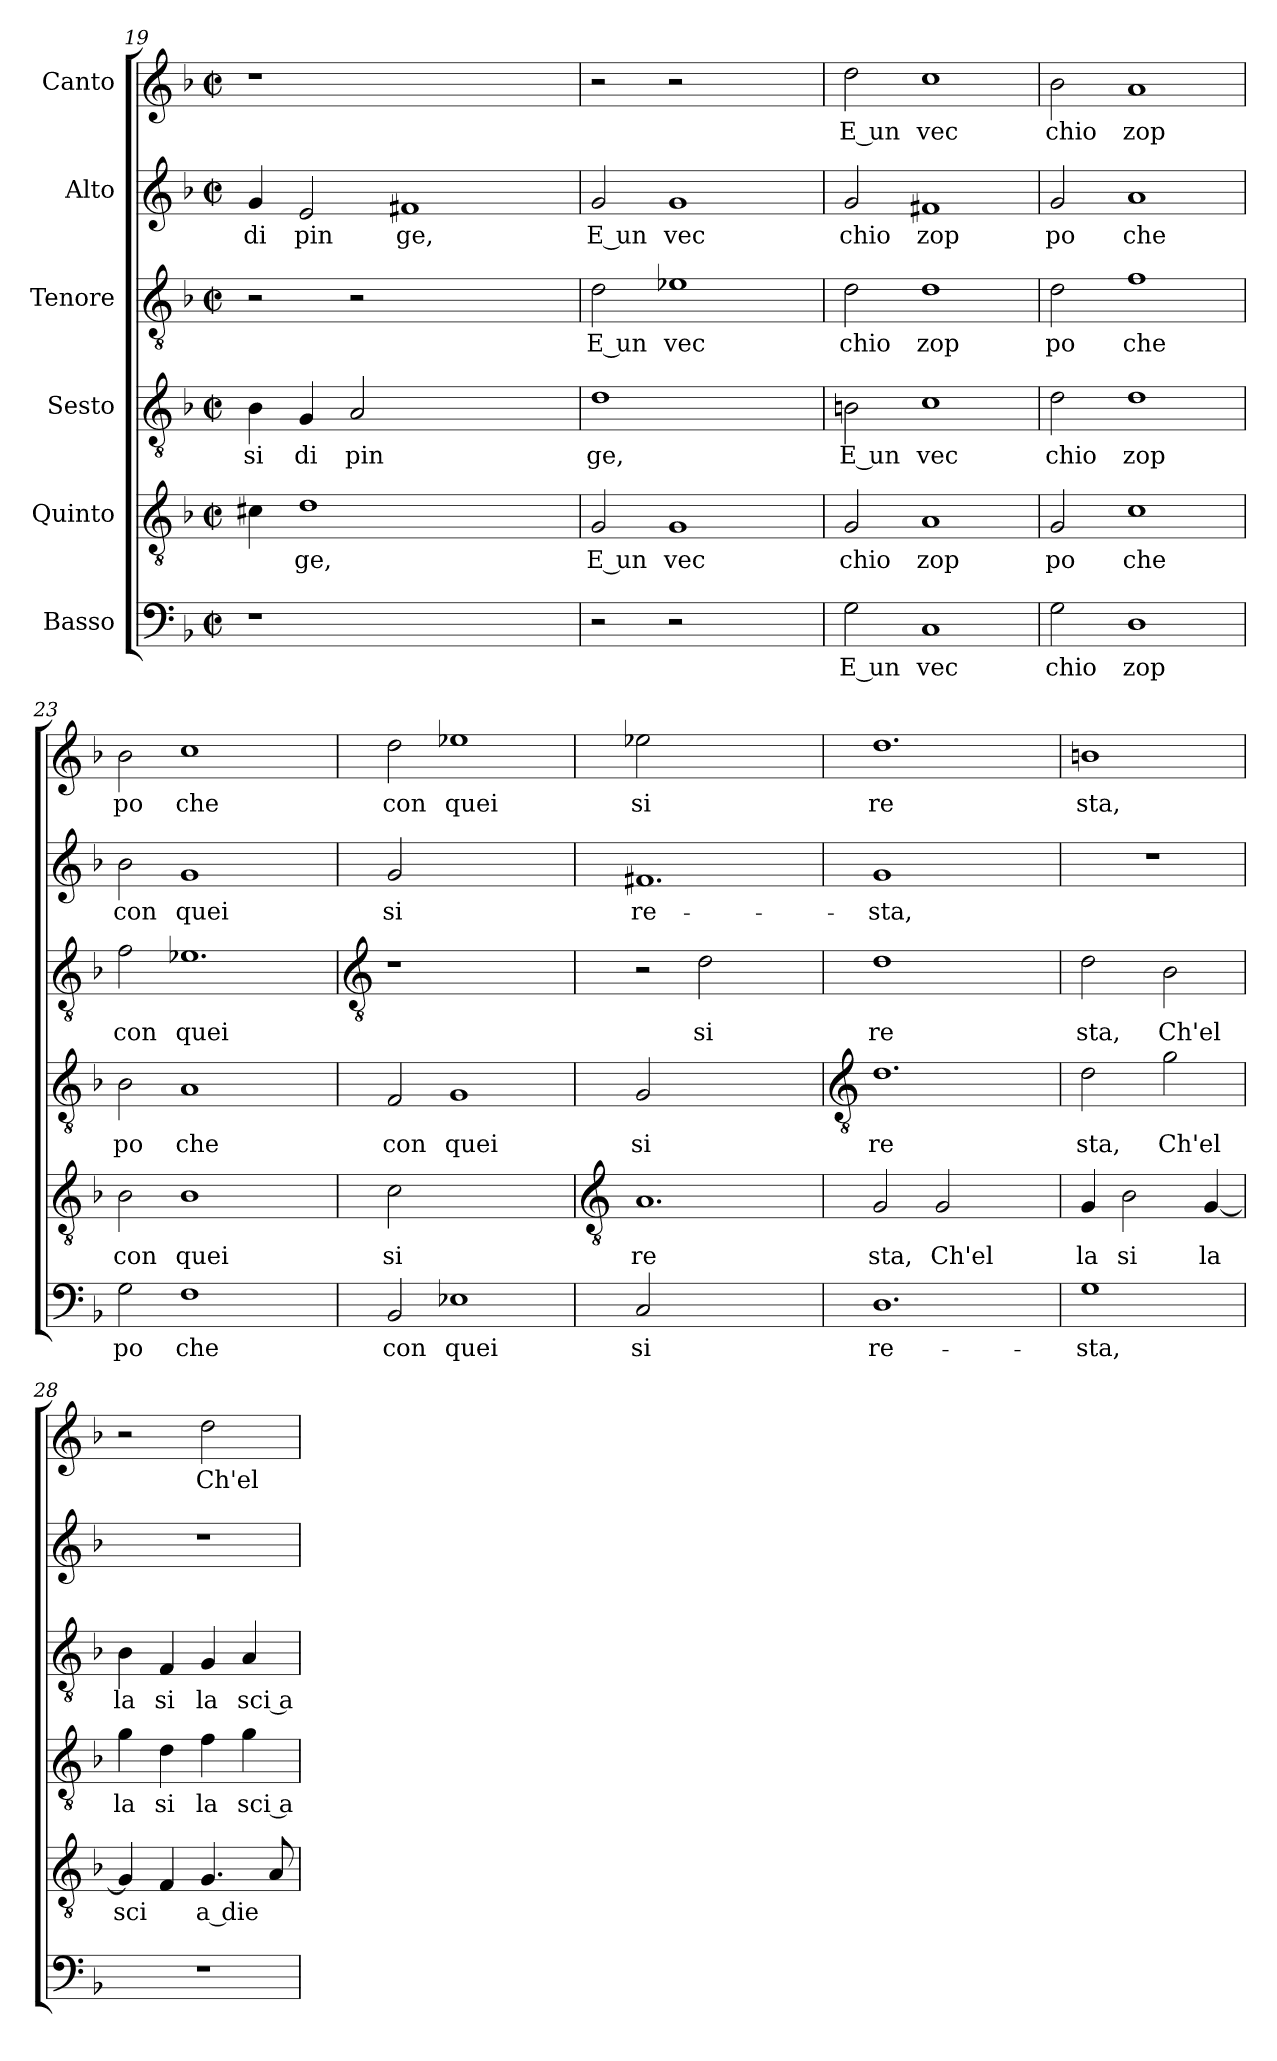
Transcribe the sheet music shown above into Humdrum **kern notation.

**kern	**text	**kern	**text	**kern	**text	**kern	**text	**kern	**text	**kern	**text
*part6	*part6	*part5	*part5	*part4	*part4	*part3	*part3	*part2	*part2	*part1	*part1
*staff6	*staff6	*staff5	*staff5	*staff4	*staff4	*staff3	*staff3	*staff2	*staff2	*staff1	*staff1
*I"Basso	*	*I"Quinto	*	*I"Sesto	*	*I"Tenore	*	*I"Alto	*	*I"Canto	*
*clefF4	*	*clefGv2	*	*clefGv2	*	*clefGv2	*	*clefG2	*	*clefG2	*
*k[b-]	*	*k[b-]	*	*k[b-]	*	*k[b-]	*	*k[b-]	*	*k[b-]	*
*F:	*	*F:	*	*F:	*	*F:	*	*F:	*	*F:	*
*M2/2	*	*M2/2	*	*M2/2	*	*M2/2	*	*M2/2	*	*M2/2	*
*met(c|)	*	*met(c|)	*	*met(c|)	*	*met(c|)	*	*met(c|)	*	*met(c|)	*
=19B	=19B	=19B	=19B	=19B	=19B	=19B	=19B	=19B	=19B	=19B	=19B
!	!	!	!	!	!LO:LY:b	!	!	!	!LO:LY:b	!	!
1r	.	4c#X\	.	4B-\	si	2r	.	4g/	di	1r	.
!	!	!	!LO:LY:b	!	!LO:LY:b	!	!	!	!LO:LY:b	!	!
.	.	1d	ge,	4G/	di	.	.	2e/	pin	.	.
!	!	!	!	!	!LO:LY:b	!	!	!	!	!	!
.	.	.	.	2A/	pin	2r	.	.	.	.	.
!	!	!	!	!	!	!	!	!	!LO:LY:b	!	!
.	.	.	.	.	.	.	.	1f#X	ge,	.	.
2.ryy	.	.	.	2.ryy	.	2.ryy	.	.	.	2.ryy	.
.	.	2ryy	.	.	.	.	.	.	.	.	.
=20A	=20A	=20A	=20A	=20A	=20A	=20A	=20A	=20A	=20A	=20A	=20A
!	!	!	!LO:LY:b	!	!LO:LY:b	!	!LO:LY:b	!	!LO:LY:b	!	!
2r	.	2G/	E un	1d	ge,	2d\	E un	2g/	E un	2r	.
!	!	!	!LO:LY:b	!	!	!	!LO:LY:b	!	!LO:LY:b	!	!
2r	.	1G	vec	.	.	1e-X	vec	1g	vec	2r	.
2ryy	.	.	.	2ryy	.	.	.	.	.	2ryy	.
=21	=21	=21	=21	=21	=21	=21	=21	=21	=21	=21	=21
!	!LO:LY:b	!	!LO:LY:b	!	!LO:LY:b	!	!LO:LY:b	!	!LO:LY:b	!	!LO:LY:b
2G\	E un	2G/	chio	2Bn\	E un	2d\	chio	2g/	chio	2dd\	E un
!	!LO:LY:b	!	!LO:LY:b	!	!LO:LY:b	!	!LO:LY:b	!	!LO:LY:b	!	!LO:LY:b
1C	vec	1A	zop	1c	vec	1d	zop	1f#X	zop	1cc	vec
=22	=22	=22	=22	=22	=22	=22	=22	=22	=22	=22	=22
!	!LO:LY:b	!	!LO:LY:b	!	!LO:LY:b	!	!LO:LY:b	!	!LO:LY:b	!	!LO:LY:b
2G\	chio	2G/	po	2d\	chio	2d\	po	2g/	po	2b-\	chio
!	!LO:LY:b	!	!LO:LY:b	!	!LO:LY:b	!	!LO:LY:b	!	!LO:LY:b	!	!LO:LY:b
1D	zop	1c	che	1d	zop	1f	che	1a	che	1a	zop
=23	=23	=23	=23	=23	=23	=23	=23	=23	=23	=23	=23
!	!LO:LY:b	!	!LO:LY:b	!	!LO:LY:b	!	!LO:LY:b	!	!LO:LY:b	!	!LO:LY:b
2G\	po	2B-\	con	2B-\	po	2f\	con	2b-\	con	2b-\	po
!	!LO:LY:b	!	!LO:LY:b	!	!LO:LY:b	!	!LO:LY:b	!	!LO:LY:b	!	!LO:LY:b
1F	che	1B-	quei	1A	che	1.e-X	quei	1g	quei	1cc	che
2ryy	.	2ryy	.	2ryy	.	.	.	2ryy	.	2ryy	.
!!LO:LB:g=z
=24	=24	=24	=24	=24	=24	=24	=24	=24	=24	=24	=24
*	*	*	*	*	*	*clefGv2	*	*	*	*	*
!	!LO:LY:b	!	!LO:LY:b	!	!LO:LY:b	!	!	!	!LO:LY:b	!	!LO:LY:b
2BB-/	con	2c\	si	2F/	con	1r	.	2g/	si	2dd\	con
!	!LO:LY:b	!	!	!	!LO:LY:b	!	!	!	!	!	!LO:LY:b
1E-X	quei	1ryy	.	1G	quei	.	.	1ryy	.	1ee-X	quei
.	.	.	.	.	.	2ryy	.	.	.	.	.
!!LO:LB:g=z
=25A	=25A	=25A	=25A	=25A	=25A	=25A	=25A	=25A	=25A	=25A	=25A
*	*	*clefGv2	*	*	*	*	*	*	*	*	*
!	!LO:LY:b	!	!LO:LY:b	!	!LO:LY:b	!	!	!	!LO:LY:b	!	!LO:LY:b
2C/	si	1.A	re	2G/	si	2r	.	1.f#X	re-	2ee-X\	si
!	!	!	!	!	!	!	!LO:LY:b	!	!	!	!
1ryy	.	.	.	1ryy	.	2d\	si	.	.	1ryy	.
.	.	.	.	.	.	2ryy	.	.	.	.	.
!!LO:LB:g=z
=26	=26	=26	=26	=26	=26	=26	=26	=26	=26	=26	=26
*	*	*	*	*clefGv2	*	*	*	*	*	*	*
!	!LO:LY:b	!	!LO:LY:b	!	!LO:LY:b	!	!LO:LY:b	!	!LO:LY:b	!	!LO:LY:b
1.D	re-	2G/	sta,	1.d	re	1d	re	1g	-sta,	1.dd	re
!	!	!	!LO:LY:b	!	!	!	!	!	!	!	!
.	.	2G/	Ch'el	.	.	.	.	.	.	.	.
.	.	2ryy	.	.	.	2ryy	.	2ryy	.	.	.
=27	=27	=27	=27	=27	=27	=27	=27	=27	=27	=27	=27
!	!LO:LY:b	!	!LO:LY:b	!	!LO:LY:b	!	!LO:LY:b	!	!	!	!LO:LY:b
1G	-sta,	4G/	la	2d\	sta,	2d\	sta,	1r	.	1bn	sta,
!	!	!	!LO:LY:b	!	!	!	!	!	!	!	!
.	.	2B-\	si	.	.	.	.	.	.	.	.
!	!	!	!	!	!LO:LY:b	!	!LO:LY:b	!	!	!	!
.	.	.	.	2g\	Ch'el	2B-\	Ch'el	.	.	.	.
!	!	!	!LO:LY:b	!	!	!	!	!	!	!	!
.	.	[4G/	la	.	.	.	.	.	.	.	.
=28	=28	=28	=28	=28	=28	=28	=28	=28	=28	=28	=28
!	!	!	!LO:LY:b	!	!LO:LY:b	!	!LO:LY:b	!	!	!	!
1r	.	4G/]	sci	4g\	la	4B-\	la	1r	.	2r	.
!	!	!	!	!	!LO:LY:b	!	!LO:LY:b	!	!	!	!
.	.	4F/	.	4d\	si	4F/	si	.	.	.	.
!	!	!	!LO:LY:b	!	!LO:LY:b	!	!LO:LY:b	!	!	!	!LO:LY:b
.	.	4.G/	a die	4f\	la	4G/	la	.	.	2dd\	Ch'el
!	!	!	!	!	!LO:LY:b	!	!LO:LY:b	!	!	!	!
.	.	.	.	4g\	sci a	4A/	sci a	.	.	.	.
.	.	8A/	.	.	.	.	.	.	.	.	.
=	=	=	=	=	=	=	=	=	=	=	=
*-	*-	*-	*-	*-	*-	*-	*-	*-	*-	*-	*-
